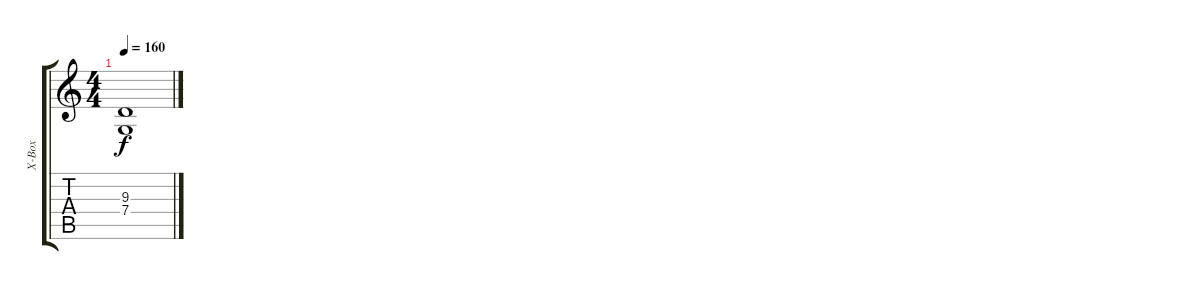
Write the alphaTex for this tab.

\track ("X-Box" "X-Box") {instrument musicbox}
\staff {score tabs}
\tuning (D4 A3 F3 C3 G2 D2) {hide}
\ts (4 4)
\tempo 160
\clef g2
\ks c
(9.3 7.4).1{dy f}
